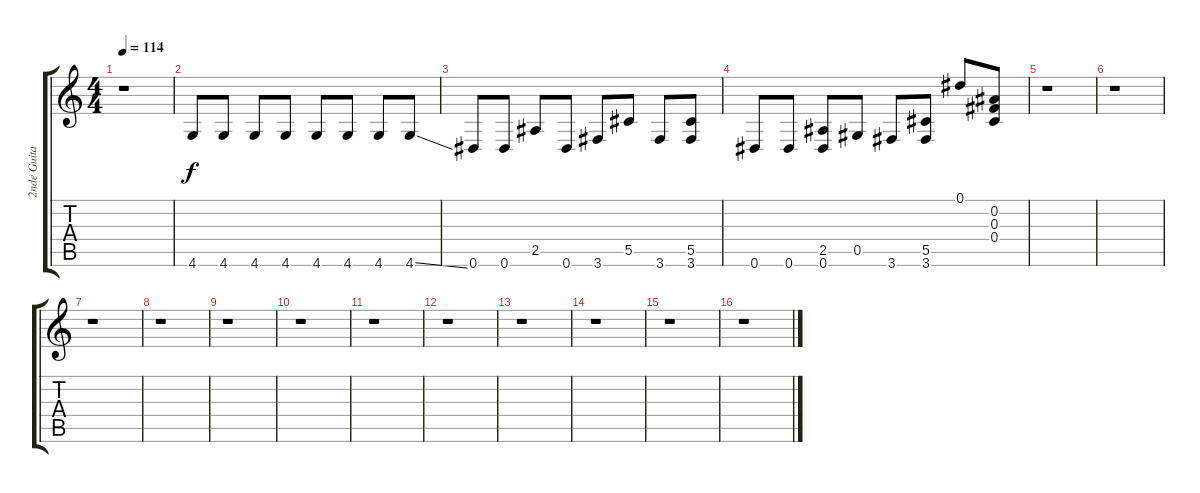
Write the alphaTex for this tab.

\track ("2nde Guitar (Clean)" "2nde Guita") {instrument electricguitarclean}
\staff {score tabs}
\tuning (Eb4 Bb3 Gb3 Db3 Ab2 Eb2) {hide}
\ts (4 4)
\tempo 114
\clef g2
\ks c
r.1{dy f} |
4.6.8 4.6.8 4.6.8 4.6.8 4.6.8 4.6.8 4.6.8 4.6{ss}.8 |
0.6.8 0.6.8 2.5.8 0.6.8 3.6.8 5.5.8 3.6.8 (5.5 3.6).8 |
0.6.8 0.6.8 (2.5 0.6).8 0.5.8 3.6.8 (5.5 3.6).8 0.1.8 (0.2 0.3 0.4).8 |
r.1 |
r.1 |
r.1 |
r.1 |
r.1 |
r.1 |
r.1 |
r.1 |
r.1 |
r.1 |
r.1 |
r.1
